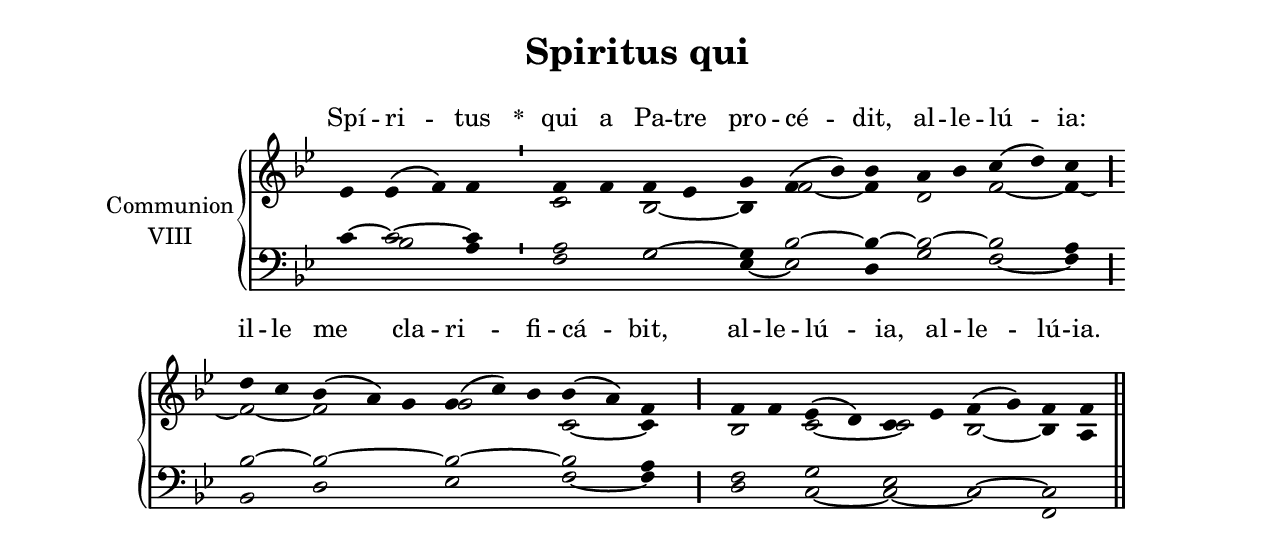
\version "2.18"
\include "gregorian.ly"
\include "noh2.ily"


%Page reference: page ii.90
%(volume.page)

global = {
 \key f \mixolydian
 \cadenzaOn 
}

\header {
  title = \markup \center-column {"Spiritus qui" \vspace #1 }
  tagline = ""
  composer = ""
}

\paper {
 #(include-special-characters)
  oddHeaderMarkup = \markup \fill-line {
    \line {}
    \center-column {
      \on-the-fly #first-page     " "
      \on-the-fly #not-first-page "Spiritus qui"
    }
    \line { \on-the-fly #print-page-number-check-first \fromproperty #'page:page-number-string }
  }
  evenHeaderMarkup = \markup \fill-line {
    \line { \on-the-fly #print-page-number-check-first \fromproperty #'page:page-number-string }
    \center-column { "Spiritus qui" }
    \line {}
  }
}

chantText = \lyricmode {
Spí -- ri -- tus 
\set stanza = " * " qui a Pa -- tre pro -- cé -- dit, al -- le -- lú -- ia: 
il -- le me cla -- ri -- fi -- cá -- bit, 
al -- le -- lú -- ia, al -- le -- lú -- ia. }

chantMusic = {
\tieDown   ees'4 ees'4 ( f'4) f'4 \divisioMinima
 f'4 f'4 f'4 ees'4 g'4 f'4 ( bes'4) bes'4 a'4 bes'4 c''4 ( d''4) c''4 \divisioMaior \forceBreak

 d''4 c''4 bes'4 ( a'4) g'4 g'4 ( c''4) bes'4 bes'4 ( a'4) f'4 \divisioMaior
 f'4 f'4 ees'4 ( d'4) c'4 ees'4 f'4 ( g'4) f'4 f'4 \finalis

}

altoMusic = {
r2*4/2 \divisioMinima
c'2 bes2 ~ bes4 f'2 ~ f'4 d'2 f'2 ~ f'4 ~ \divisioMaior
f'2 ~ f'2*3/2 g'2*3/2 c'2 ~ c'4 \divisioMaior
bes2 c'2 ~ c'2 bes2 ~ bes4 a4 \finalis
}

tenorMusic = {
c'4 ~ c'2 ~ c'4 \divisioMinima
a2 g2 ~ g4 bes2 ~ bes4 ~ bes2 ~ bes2 a4 \divisioMaior
bes2 ~ bes2*3/2 ~ bes2*3/2 ~ bes2 a4 \divisioMaior
f2 g2 ees2 c2 ~ c2 \finalis
}

bassMusic = {
r4 bes2 a4 \divisioMinima
f2 g2 ees4 ~ ees2 d4 g2 f2 ~ f4 \divisioMaior
bes,2 d2*3/2 ees2*3/2 f2 ~ f4 \divisioMaior
d2 c2 ~ c2 ~ c2 f,2 \finalis
}

voiceLines = {
\voiceLineStyle


}

\score{
  <<
    \new GrandStaff <<
      \set GrandStaff.autoBeaming = ##f
      \set GrandStaff.instrumentName = \markup \center-column {
        "Communion"
        "VIII"
      }
      \new Staff = up <<
        \new Voice = "chant" {
          \voiceOne \global \chantMusic
        }
        \new Voice {
          \voiceTwo \global \altoMusic
        }
      >>

      \new Staff = down <<
        \clef bass
        \new Voice {
          \voiceOne \global \tenorMusic
        }
        \new Voice {
          \voiceTwo \global \bassMusic
        }
	\new Voice {
        \voiceThree \global \voiceLines
        }
      >>
    >>
    \new Lyrics \lyricsto chant {
      \chantText
    }
  >>
  \layout{
  }
  \midi{
    \tempo 4 = 125
  }
}
